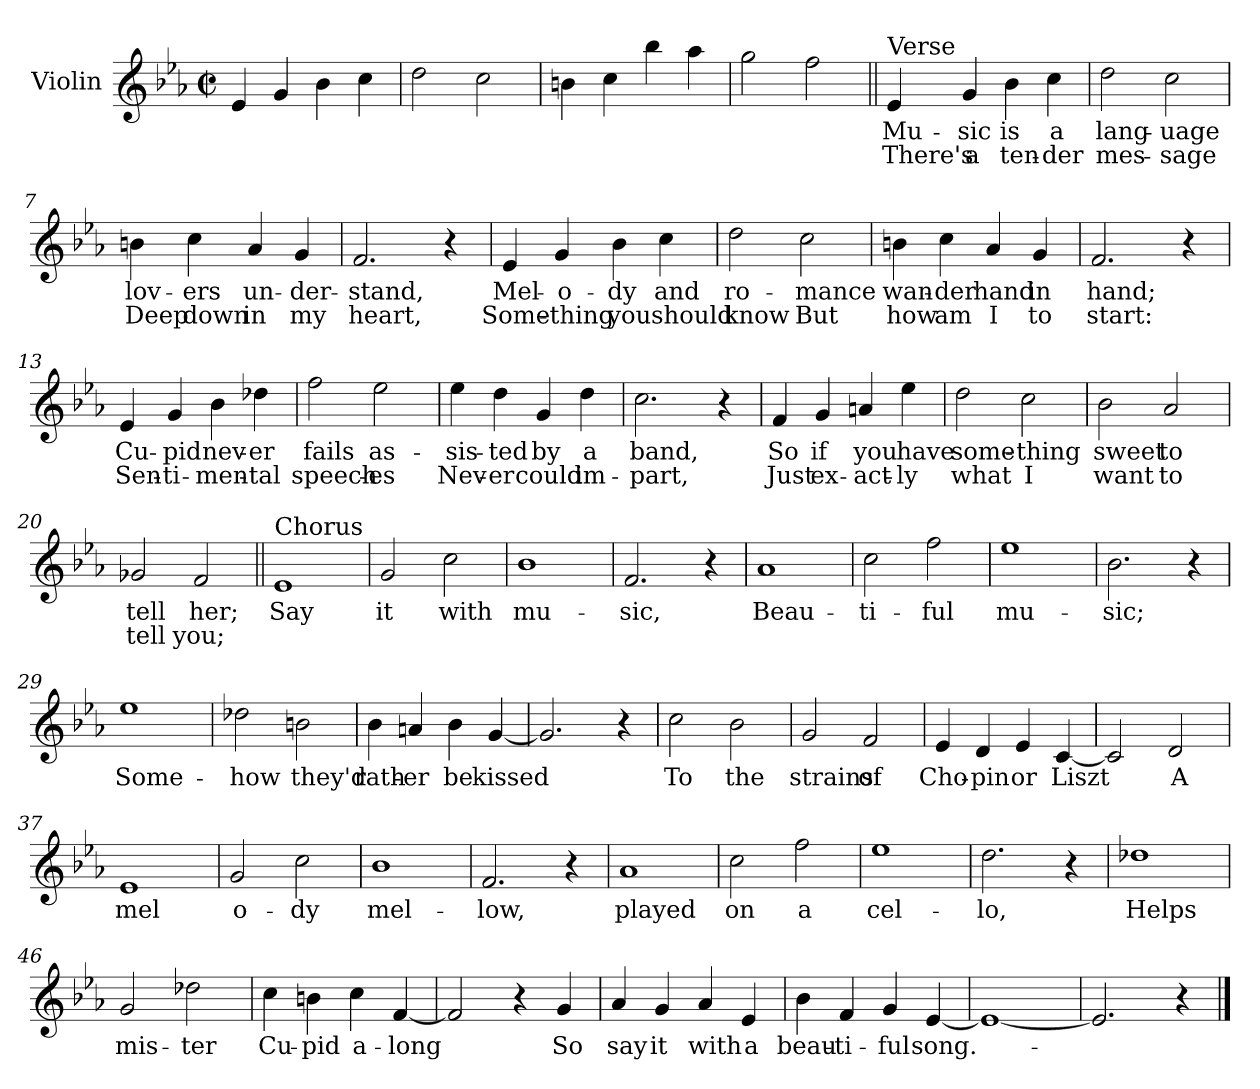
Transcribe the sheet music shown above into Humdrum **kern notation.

**kern	**text	**text
*part1	*part1	*part1
*staff1	*staff1	*staff1
*I"Violin	*	*
*I'Vln	*	*
*clefG2	*	*
*k[b-e-a-]	*	*
*E-:	*	*
*M2/2	*	*
*met(c|)	*	*
=1	=1	=1
4e-/	.	.
4g/	.	.
4b-\	.	.
4cc\	.	.
=2	=2	=2
2dd\	.	.
2cc\	.	.
=3	=3	=3
4bn\	.	.
4cc\	.	.
4bb-\	.	.
4aa-\	.	.
=4	=4	=4
2gg\	.	.
2ff\	.	.
=5||	=5||	=5||
!LO:TX:a:t=Verse	!	!
4e-/	Mu-	There's
4g/	-sic	a
4b-\	is	ten-
4cc\	a	-der
=6	=6	=6
2dd\	lang-	mes-
2cc\	-uage	-sage
!!LO:LB:g=z
=7	=7	=7
4bn\	lov-	Deep
4cc\	-ers	down
4a-/	un-	in
4g/	-der-	my
=8	=8	=8
2.f/	-stand,	heart,
4r	.	.
=9	=9	=9
4e-/	Mel-	Some-
4g/	-o-	-thing
4b-\	-dy	you
4cc\	and	should
=10	=10	=10
2dd\	ro-	know
2cc\	-mance	But
=11	=11	=11
4bn\	wan-	how
4cc\	-der	am
4a-/	hand	I
4g/	in	to
=12	=12	=12
2.f/	hand;	start:
4r	.	.
!!LO:LB:g=z
=13	=13	=13
4e-/	Cu-	Sen-
4g/	-pid	-ti-
4b-\	nev-	-men-
4dd-X\	-er	-tal
=14	=14	=14
2ff\	fails	speech-
2ee-\	as-	-es
=15	=15	=15
4ee-\	-sis-	Nev-
4dd\	-ted	-er
4g/	by	could
4dd\	a	im-
=16	=16	=16
2.cc\	band,	-part,
4r	.	.
=17	=17	=17
4f/	So	Just
4g/	if	ex-
4an/	you	-act-
4ee-\	have	-ly
=18	=18	=18
2dd\	some-	what
2cc\	-thing	I
!!LO:LB:g=z
=19	=19	=19
2b-\	sweet	want
2a-/	to	to
=20	=20	=20
2g-X/	tell	tell
2f/	her;	you;
=21||	=21||	=21||
!LO:TX:a:t=Chorus	!	!
1e-	Say	.
=22	=22	=22
2g/	it	.
2cc\	with	.
=23	=23	=23
1b-	mu-	.
=24	=24	=24
2.f/	-sic,	.
4r	.	.
=25	=25	=25
1a-	Beau-	.
!!LO:LB:g=z
=26	=26	=26
2cc\	ti-	.
2ff\	-ful	.
=27	=27	=27
1ee-	mu-	.
=28	=28	=28
2.b-\	-sic;	.
4r	.	.
=29	=29	=29
1ee-	Some-	.
=30	=30	=30
2dd-X\	-how	.
2bn\	they'd	.
=31	=31	=31
4b-\	rath-	.
4an/	-er	.
4b-\	be	.
[4g/	kissed	.
=32	=32	=32
2.g/]	.	.
4r	.	.
=33	=33	=33
2cc\	To	.
2b-\	the	.
=34	=34	=34
2g/	strains	.
2f/	of	.
!!LO:LB:g=z
=35	=35	=35
4e-/	Cho-	.
4d/	-pin	.
4e-/	or	.
[4c/	Liszt	.
=36	=36	=36
2c/]	.	.
2d/	A	.
=37	=37	=37
1e-	mel	.
=38	=38	=38
2g/	o-	.
2cc\	-dy	.
=39	=39	=39
1b-	mel-	.
=40	=40	=40
2.f/	-low,	.
4r	.	.
=41	=41	=41
1a-	played	.
=42	=42	=42
2cc\	on	.
2ff\	a	.
=43	=43	=43
1ee-	cel-	.
=44	=44	=44
2.dd\	-lo,	.
4r	.	.
=45	=45	=45
1dd-X	Helps	.
!!LO:LB:g=z
=46	=46	=46
2g/	mis-	.
2dd-X\	-ter	.
=47	=47	=47
4cc\	Cu-	.
4bn\	-pid	.
4cc\	a-	.
[4f/	-long	.
=48	=48	=48
2f/]	.	.
4r	.	.
4g/	So	.
=49	=49	=49
4a-/	say	.
4g/	it	.
4a-/	with	.
4e-/	a	.
=50	=50	=50
4b-\	beau-	.
4f/	-ti-	.
4g/	-ful	.
[4e-/	song.-	.
=51	=51	=51
1e-_	.	.
=52	=52	=52
2.e-/]	.	.
4r	.	.
==	==	==
*-	*-	*-
